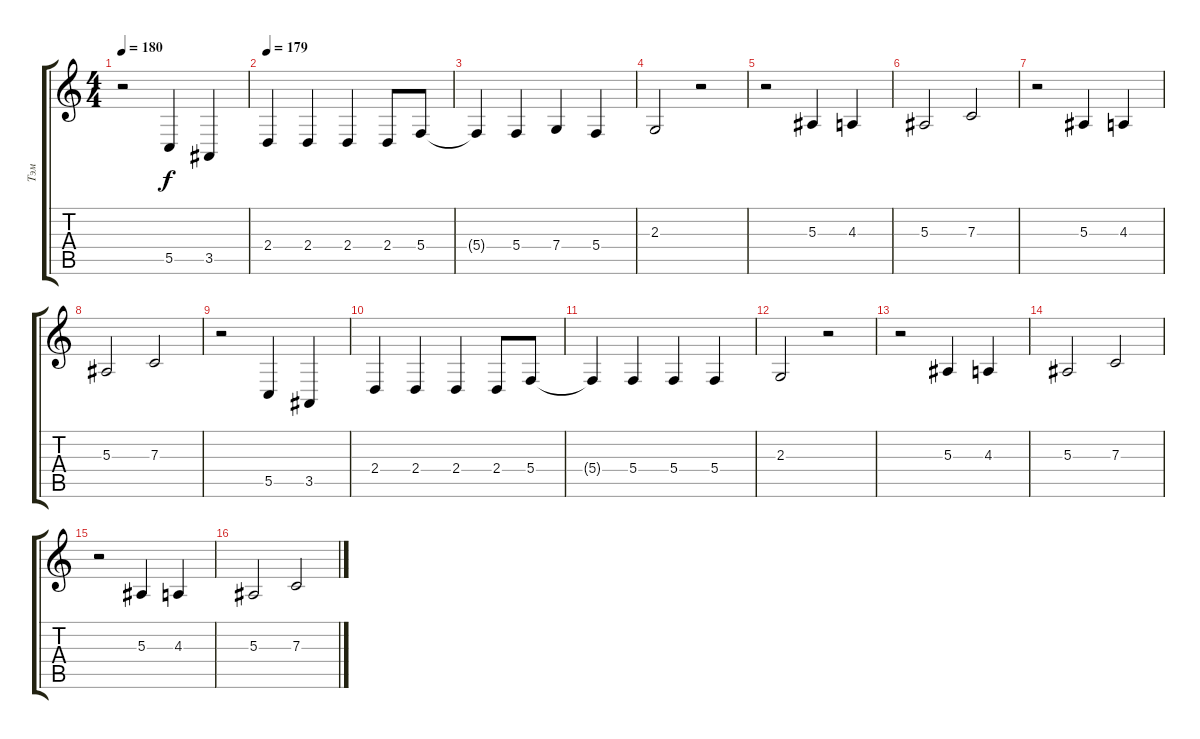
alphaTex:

\track ("Тэм" "Тэм") {instrument clarinet}
\staff {score tabs}
\tuning (D4 A3 F3 C3 G2 D2) {hide}
\ts (4 4)
\tempo 180
\clef g2
\ks c
r.2{dy f} 5.5.4 3.5.4 |
\tempo 179
2.4.4 2.4.4 2.4.4 2.4.8 5.4.8 |
5.4{t}.4 5.4.4 7.4.4 5.4.4 |
2.3.2 r.2 |
r.2 5.3.4 4.3.4 |
5.3.2 7.3.2 |
r.2 5.3.4 4.3.4 |
5.3.2 7.3.2 |
r.2 5.5.4 3.5.4 |
2.4.4 2.4.4 2.4.4 2.4.8 5.4.8 |
5.4{t}.4 5.4.4 5.4.4 5.4.4 |
2.3.2 r.2 |
r.2 5.3.4 4.3.4 |
5.3.2 7.3.2 |
r.2 5.3.4 4.3.4 |
5.3.2 7.3.2
